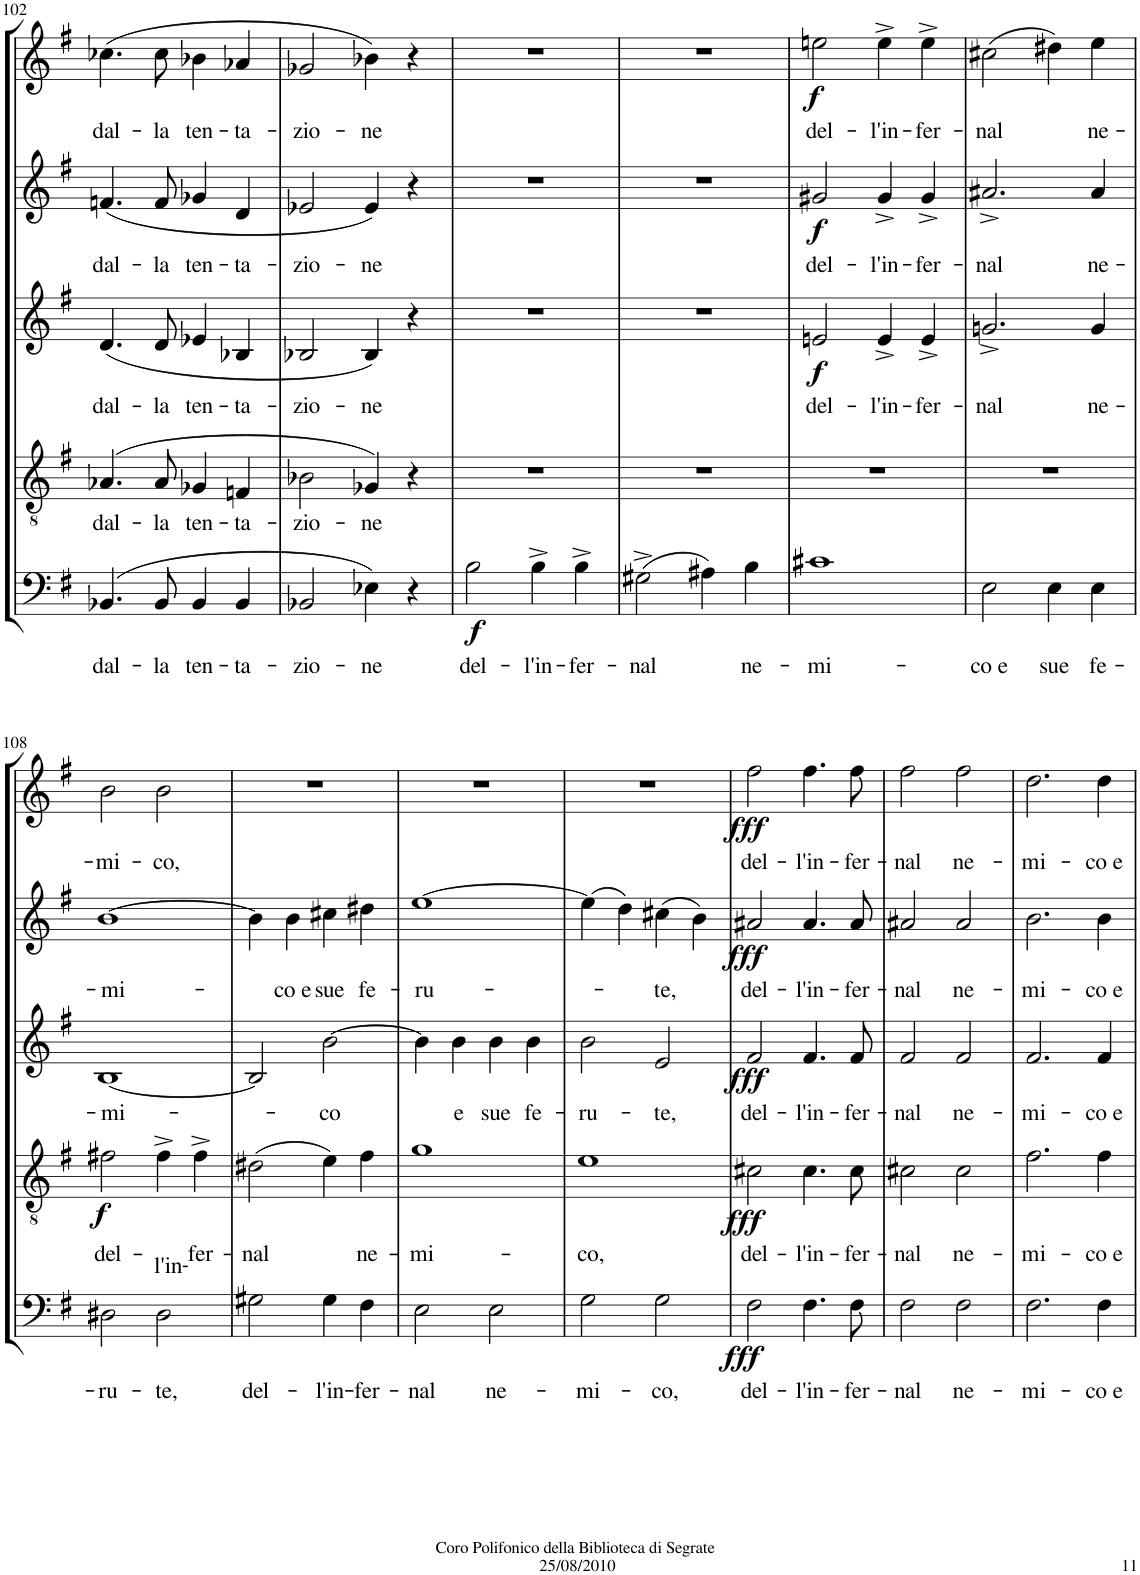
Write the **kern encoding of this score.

**kern	**text	**dynam	**kern	**text	**dynam	**kern	**text	**dynam	**kern	**text	**dynam	**kern	**text	**dynam
*part5	*part5	*part5	*part4	*part4	*part4	*part3	*part3	*part3	*part2	*part2	*part2	*part1	*part1	*part1
*staff5	*staff5	*staff5	*staff4	*staff4	*staff4	*staff3	*staff3	*staff3	*staff2	*staff2	*staff2	*staff1	*staff1	*staff1
*I"Bassi	*	*	*I"Tenori	*	*	*I"Contralti	*	*	*I"Soprani II	*	*	*I"Soprani I	*	*
!!LO:PB:g=z
*clefF4	*	*	*clefGv2	*	*	*clefG2	*	*	*clefG2	*	*	*clefG2	*	*
*	*	*	*	*	*	*	*	*	*Trd1c2	*	*	*Trd1c2	*	*
*k[f#]	*	*	*k[f#]	*	*	*k[f#]	*	*	*k[f#]	*	*	*k[f#]	*	*
*G:	*	*	*G:	*	*	*G:	*	*	*G:	*	*	*G:	*	*
*M2/2	*	*	*M2/2	*	*	*M2/2	*	*	*M2/2	*	*	*M2/2	*	*
*met(c|)	*	*	*met(c|)	*	*	*met(c|)	*	*	*met(c|)	*	*	*met(c|)	*	*
=102	=102	=102	=102	=102	=102	=102	=102	=102	=102	=102	=102	=102	=102	=102
!	!LO:LY:b	!	!	!LO:LY:b	!	!	!LO:LY:b	!	!	!LO:LY:b	!	!	!LO:LY:b	!
(4.BB-X/	dal-	.	(4.A-X/	dal-	.	(4.d/	dal-	.	(4.fn/	dal-	.	(4.cc-X\	dal-	.
!	!LO:LY:b	!	!	!LO:LY:b	!	!	!LO:LY:b	!	!	!LO:LY:b	!	!	!LO:LY:b	!
8BB-/	-la	.	8A-/	-la	.	8d/	-la	.	8f/	-la	.	8cc-\	-la	.
!	!LO:LY:b	!	!	!LO:LY:b	!	!	!LO:LY:b	!	!	!LO:LY:b	!	!	!LO:LY:b	!
4BB-/	ten-	.	4G-X/	ten-	.	4e-X/	ten-	.	4g-X/	ten-	.	4b-X\	ten-	.
!	!LO:LY:b	!	!	!LO:LY:b	!	!	!LO:LY:b	!	!	!LO:LY:b	!	!	!LO:LY:b	!
4BB-/	-ta-	.	4Fn/	-ta-	.	4B-X/	-ta-	.	4d/	-ta-	.	4a-X/	-ta-	.
=103	=103	=103	=103	=103	=103	=103	=103	=103	=103	=103	=103	=103	=103	=103
!	!LO:LY:b	!	!	!LO:LY:b	!	!	!LO:LY:b	!	!	!LO:LY:b	!	!	!LO:LY:b	!
2BB-X/	-zio-	.	2B-X\	-zio-	.	2B-X/	-zio-	.	2e-X/	-zio-	.	2g-X/	-zio-	.
!	!LO:LY:b	!	!	!LO:LY:b	!	!	!LO:LY:b	!	!	!LO:LY:b	!	!	!LO:LY:b	!
4E-X\)	-ne	.	4G-X/)	-ne	.	4B-/)	-ne	.	4e-/)	-ne	.	4b-X\)	-ne	.
4r	.	.	4r	.	.	4r	.	.	4r	.	.	4r	.	.
=104	=104	=104	=104	=104	=104	=104	=104	=104	=104	=104	=104	=104	=104	=104
!	!LO:LY:b	!LO:DY:b	!	!	!	!	!	!	!	!	!	!	!	!
2B\	del-	f	1r	.	.	1r	.	.	1r	.	.	1r	.	.
!	!LO:LY:b	!	!	!	!	!	!	!	!	!	!	!	!	!
4B^\	-l'in-	.	.	.	.	.	.	.	.	.	.	.	.	.
!	!LO:LY:b	!	!	!	!	!	!	!	!	!	!	!	!	!
4B^\	-fer-	.	.	.	.	.	.	.	.	.	.	.	.	.
=105	=105	=105	=105	=105	=105	=105	=105	=105	=105	=105	=105	=105	=105	=105
!	!LO:LY:b	!	!	!	!	!	!	!	!	!	!	!	!	!
(2G#X^\	-nal	.	1r	.	.	1r	.	.	1r	.	.	1r	.	.
4A#X\)	.	.	.	.	.	.	.	.	.	.	.	.	.	.
!	!LO:LY:b	!	!	!	!	!	!	!	!	!	!	!	!	!
4B\	ne-	.	.	.	.	.	.	.	.	.	.	.	.	.
=106	=106	=106	=106	=106	=106	=106	=106	=106	=106	=106	=106	=106	=106	=106
!	!LO:LY:b	!	!	!	!	!	!LO:LY:b	!LO:DY:b	!	!LO:LY:b	!LO:DY:b	!	!LO:LY:b	!LO:DY:b
1c#X	-mi-	.	1r	.	.	2en/	del-	f	2g#X/	del-	f	2een\	del-	f
!	!	!	!	!	!	!	!LO:LY:b	!	!	!LO:LY:b	!	!	!LO:LY:b	!
.	.	.	.	.	.	4e^/	-l'in-	.	4g#^/	-l'in-	.	4ee^\	-l'in-	.
!	!	!	!	!	!	!	!LO:LY:b	!	!	!LO:LY:b	!	!	!LO:LY:b	!
.	.	.	.	.	.	4e^/	-fer-	.	4g#^/	-fer-	.	4ee^\	-fer-	.
=107	=107	=107	=107	=107	=107	=107	=107	=107	=107	=107	=107	=107	=107	=107
!	!LO:LY:b	!	!	!	!	!	!LO:LY:b	!	!	!LO:LY:b	!	!	!LO:LY:b	!
2E\	-co e	.	1r	.	.	2.gn^/	-nal	.	2.a#X^/	-nal	.	(2cc#X\	-nal	.
!	!LO:LY:b	!	!	!	!	!	!	!	!	!	!	!	!	!
4E\	sue	.	.	.	.	.	.	.	.	.	.	4dd#X\)	.	.
!	!LO:LY:b	!	!	!	!	!	!LO:LY:b	!	!	!LO:LY:b	!	!	!LO:LY:b	!
4E\	fe-	.	.	.	.	4g/	ne-	.	4a#/	ne-	.	4ee\	ne-	.
!!LO:LB:g=z
=108	=108	=108	=108	=108	=108	=108	=108	=108	=108	=108	=108	=108	=108	=108
!	!LO:LY:b	!	!	!LO:LY:b	!LO:DY:b	!	!LO:LY:b	!	!	!LO:LY:b	!	!	!LO:LY:b	!
2D#X\	-ru-	.	2f#X\	del-	f	[1B	-mi-	.	[1b	-mi-	.	2b\	-mi-	.
!	!LO:LY:b	!	!	!LO:LY:b	!	!	!	!	!	!	!	!	!LO:LY:b	!
2D#\	-te,	.	4f#^\	-l'in-	.	.	.	.	.	.	.	2b\	-co,	.
!	!	!	!	!LO:LY:b	!	!	!	!	!	!	!	!	!	!
.	.	.	4f#^\	-fer-	.	.	.	.	.	.	.	.	.	.
=109	=109	=109	=109	=109	=109	=109	=109	=109	=109	=109	=109	=109	=109	=109
!	!LO:LY:b	!	!	!LO:LY:b	!	!	!	!	!	!	!	!	!	!
2G#X\	del-	.	(2d#X\	-nal	.	2B/]	.	.	4b\]	.	.	1r	.	.
!	!	!	!	!	!	!	!	!	!	!LO:LY:b	!	!	!	!
.	.	.	.	.	.	.	.	.	4b\	-co e	.	.	.	.
!	!LO:LY:b	!	!	!	!	!	!LO:LY:b	!	!	!LO:LY:b	!	!	!	!
4G#\	-l'in-	.	4e\)	.	.	[2b\	-co	.	4cc#X\	sue	.	.	.	.
!	!LO:LY:b	!	!	!LO:LY:b	!	!	!	!	!	!LO:LY:b	!	!	!	!
4F#\	-fer-	.	4f#\	ne-	.	.	.	.	4dd#X\	fe-	.	.	.	.
=110	=110	=110	=110	=110	=110	=110	=110	=110	=110	=110	=110	=110	=110	=110
!	!LO:LY:b	!	!	!LO:LY:b	!	!	!	!	!	!LO:LY:b	!	!	!	!
2E\	-nal	.	1g	-mi-	.	4b\]	.	.	[1ee	-ru-	.	1r	.	.
!	!	!	!	!	!	!	!LO:LY:b	!	!	!	!	!	!	!
.	.	.	.	.	.	4b\	e	.	.	.	.	.	.	.
!	!LO:LY:b	!	!	!	!	!	!LO:LY:b	!	!	!	!	!	!	!
2E\	ne-	.	.	.	.	4b\	sue	.	.	.	.	.	.	.
!	!	!	!	!	!	!	!LO:LY:b	!	!	!	!	!	!	!
.	.	.	.	.	.	4b\	fe-	.	.	.	.	.	.	.
=111	=111	=111	=111	=111	=111	=111	=111	=111	=111	=111	=111	=111	=111	=111
!	!LO:LY:b	!	!	!LO:LY:b	!	!	!LO:LY:b	!	!	!	!	!	!	!
2G\	-mi-	.	1e	-co,	.	2b\	-ru-	.	(4ee\]	.	.	1r	.	.
.	.	.	.	.	.	.	.	.	4dd\)	.	.	.	.	.
!	!LO:LY:b	!	!	!	!	!	!LO:LY:b	!	!	!LO:LY:b	!	!	!	!
2G\	-co,	.	.	.	.	2e/	-te,	.	(4cc#X\	-te,	.	.	.	.
.	.	.	.	.	.	.	.	.	4b\)	.	.	.	.	.
=112	=112	=112	=112	=112	=112	=112	=112	=112	=112	=112	=112	=112	=112	=112
!	!LO:LY:b	!LO:DY:b	!	!LO:LY:b	!LO:DY:b	!	!LO:LY:b	!LO:DY:b	!	!LO:LY:b	!LO:DY:b	!	!LO:LY:b	!LO:DY:b
2F#\	del-	fff	2c#X\	del-	fff	2f#/	del-	fff	2a#X/	del-	fff	2ff#\	del-	fff
!	!LO:LY:b	!	!	!LO:LY:b	!	!	!LO:LY:b	!	!	!LO:LY:b	!	!	!LO:LY:b	!
4.F#\	-l'in-	.	4.c#\	-l'in-	.	4.f#/	-l'in-	.	4.a#/	-l'in-	.	4.ff#\	-l'in-	.
!	!LO:LY:b	!	!	!LO:LY:b	!	!	!LO:LY:b	!	!	!LO:LY:b	!	!	!LO:LY:b	!
8F#\	-fer-	.	8c#\	-fer-	.	8f#/	-fer-	.	8a#/	-fer-	.	8ff#\	-fer-	.
=113	=113	=113	=113	=113	=113	=113	=113	=113	=113	=113	=113	=113	=113	=113
!	!LO:LY:b	!	!	!LO:LY:b	!	!	!LO:LY:b	!	!	!LO:LY:b	!	!	!LO:LY:b	!
2F#\	-nal	.	2c#X\	-nal	.	2f#/	-nal	.	2a#X/	-nal	.	2ff#\	-nal	.
!	!LO:LY:b	!	!	!LO:LY:b	!	!	!LO:LY:b	!	!	!LO:LY:b	!	!	!LO:LY:b	!
2F#\	ne-	.	2c#\	ne-	.	2f#/	ne-	.	2a#/	ne-	.	2ff#\	ne-	.
=114	=114	=114	=114	=114	=114	=114	=114	=114	=114	=114	=114	=114	=114	=114
!	!LO:LY:b	!	!	!LO:LY:b	!	!	!LO:LY:b	!	!	!LO:LY:b	!	!	!LO:LY:b	!
2.F#\	-mi-	.	2.f#\	-mi-	.	2.f#/	-mi-	.	2.b\	-mi-	.	2.dd\	-mi-	.
!	!LO:LY:b	!	!	!LO:LY:b	!	!	!LO:LY:b	!	!	!LO:LY:b	!	!	!LO:LY:b	!
4F#\	-co e	.	4f#\	-co e	.	4f#/	-co e	.	4b\	-co e	.	4dd\	-co e	.
=	=	=	=	=	=	=	=	=	=	=	=	=	=	=
*-	*-	*-	*-	*-	*-	*-	*-	*-	*-	*-	*-	*-	*-	*-
